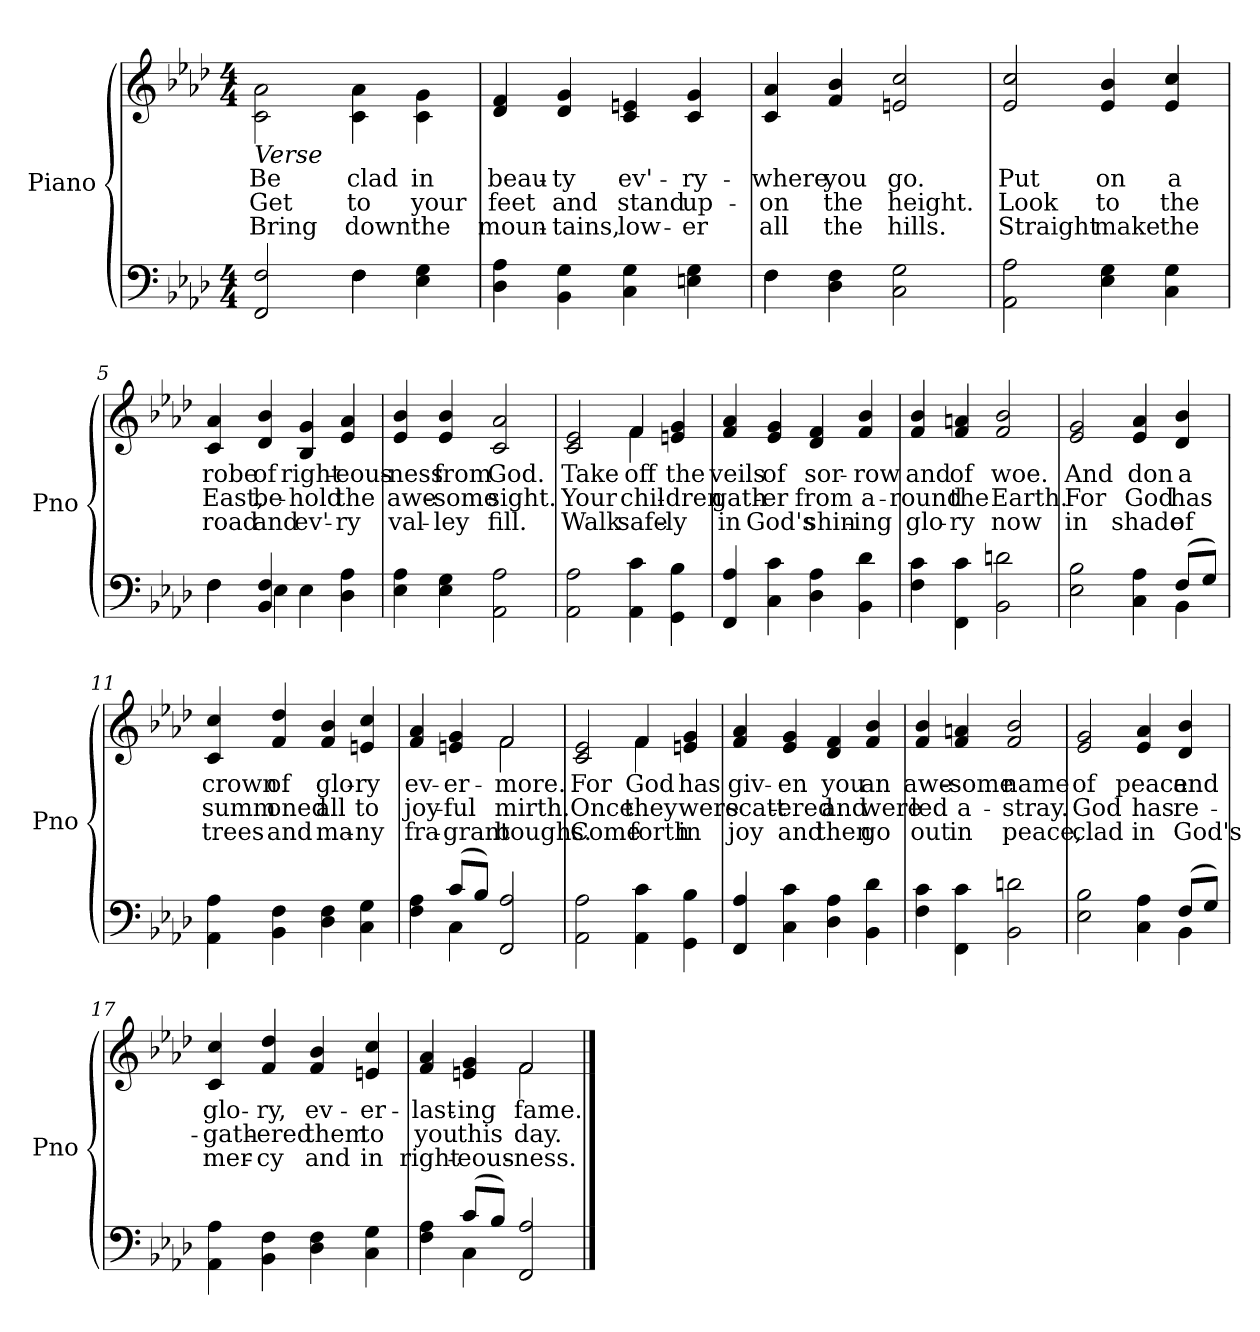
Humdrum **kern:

**kern	**kern	**text	**text	**text
*part2	*part1	*part1	*part1	*part1
*staff2	*staff1	*staff1	*staff1	*staff1
*I"Piano	*I"Piano	*	*	*
*I'Pno	*I'Pno	*	*	*
*clefF4	*clefG2	*	*	*
*k[b-e-a-d-]	*k[b-e-a-d-]	*	*	*
*M4/4	*M4/4	*	*	*
=1	=1	=1	=1	=1
*^	*	*	*	*
!	!	!LO:TX:b:i:t=Verse	!	!	!
!	!	!	!LO:LY:b	!LO:LY:b	!LO:LY:b
2FF/ 2F/	2ryy	2c\ 2a-\	Be	Get	Bring
!	!	!	!LO:LY:b	!LO:LY:b	!LO:LY:b
4F\	4F\	4c\ 4a-\	clad	to	down
!	!	!	!LO:LY:b	!LO:LY:b	!LO:LY:b
4E-\ 4G\	4ryy	4c\ 4g\	in	your	the
=2	=2	=2	=2	=2	=2
!	!	!	!LO:LY:b	!LO:LY:b	!LO:LY:b
*v	*v	*	*	*	*
4D-\ 4A-\	4d-/ 4f/	beau-	feet	moun-
!	!	!LO:LY:b	!LO:LY:b	!LO:LY:b
4BB-\ 4G\	4d-/ 4g/	-ty	and	-tains,
!	!	!LO:LY:b	!LO:LY:b	!LO:LY:b
4C\ 4G\	4c/ 4en/	ev'-	stand	low-
!	!	!LO:LY:b	!LO:LY:b	!LO:LY:b
4En\ 4G\	4c/ 4g/	-ry-	up-	-er
=3	=3	=3	=3	=3
*^	*	*	*	*
!	!	!	!LO:LY:b	!LO:LY:b	!LO:LY:b
4F\	4F\	4c/ 4a-/	-where	-on	all
!	!	!	!LO:LY:b	!LO:LY:b	!LO:LY:b
4D-\ 4F\	2.ryy	4f/ 4b-/	you	the	the
!	!	!	!LO:LY:b	!LO:LY:b	!LO:LY:b
2C\ 2G\	.	2en/ 2cc/	go.	height.	hills.
*v	*v	*	*	*	*
!!LO:LB:g=z
=4	=4	=4	=4	=4
!	!	!LO:LY:b	!LO:LY:b	!LO:LY:b
2AA-\ 2A-\	2e-/ 2cc/	Put	Look	Straight
!	!	!LO:LY:b	!LO:LY:b	!LO:LY:b
4E-\ 4G\	4e-/ 4b-/	on	to	make
!	!	!LO:LY:b	!LO:LY:b	!LO:LY:b
4C\ 4G\	4e-/ 4cc/	a	the	the
=5	=5	=5	=5	=5
*^	*	*	*	*
!	!	!	!LO:LY:b	!LO:LY:b	!LO:LY:b
4F\	4F\	4c/ 4a-/	robe	East,	road
!	!	!	!LO:LY:b	!LO:LY:b	!LO:LY:b
4BB-/ 4F/	4E-\	4d-/ 4b-/	of	be-	and
!	!	!	!LO:LY:b	!LO:LY:b	!LO:LY:b
4E-\	2ryy	4B-/ 4g/	right-	-hold	ev'-
!	!	!	!LO:LY:b	!LO:LY:b	!LO:LY:b
4D-\ 4A-\	.	4e-/ 4a-/	-eous-	the	-ry
*v	*v	*	*	*	*
=6	=6	=6	=6	=6
!	!	!LO:LY:b	!LO:LY:b	!LO:LY:b
4E-\ 4A-\	4e-/ 4b-/	-ness	awe-	val-
!	!	!LO:LY:b	!LO:LY:b	!LO:LY:b
4E-\ 4G\	4e-/ 4b-/	from	-some	-ley
!	!	!LO:LY:b	!LO:LY:b	!LO:LY:b
2AA-\ 2A-\	2c/ 2a-/	God.	sight.	fill.
!!LO:LB:g=z
=7	=7	=7	=7	=7
!	!	!LO:LY:b	!LO:LY:b	!LO:LY:b
*	*^	*	*	*
2AA-\ 2A-\	2c/ 2e-/	2ryy	Take	Your	Walk
!	!	!	!LO:LY:b	!LO:LY:b	!LO:LY:b
4AA-\ 4c\	4f/	4f\	off	chil-	safe-
!	!	!	!LO:LY:b	!LO:LY:b	!LO:LY:b
4GG\ 4B-\	4en/ 4g/	4ryy	the	-dren	-ly
=8	=8	=8	=8	=8	=8
!	!	!	!LO:LY:b	!LO:LY:b	!LO:LY:b
*	*v	*v	*	*	*
4FF/ 4A-/	4f/ 4a-/	veils	gath-	in
!	!	!LO:LY:b	!LO:LY:b	!LO:LY:b
4C\ 4c\	4e-/ 4g/	of	-er	God's
!	!	!LO:LY:b	!LO:LY:b	!LO:LY:b
4D-\ 4A-\	4d-/ 4f/	sor-	from	shin-
!	!	!LO:LY:b	!LO:LY:b	!LO:LY:b
4BB-\ 4d-\	4f/ 4b-/	-row	a-	-ing
=9	=9	=9	=9	=9
!	!	!LO:LY:b	!LO:LY:b	!LO:LY:b
4F\ 4c\	4f/ 4b-/	and	-round	glo-
!	!	!LO:LY:b	!LO:LY:b	!LO:LY:b
4FF\ 4c\	4f/ 4an/	of	the	-ry
!	!	!LO:LY:b	!LO:LY:b	!LO:LY:b
2BB-\ 2dn\	2f/ 2b-/	woe.	Earth.	now
!!LO:LB:g=z
=10	=10	=10	=10	=10
*^	*	*	*	*
!	!	!	!LO:LY:b	!LO:LY:b	!LO:LY:b
2E-\ 2B-\	2.ryy	2e-/ 2g/	And	For	in
!	!	!	!LO:LY:b	!LO:LY:b	!LO:LY:b
4C\ 4A-\	.	4e-/ 4a-/	don	God	shade
!	!	!	!LO:LY:b	!LO:LY:b	!LO:LY:b
(8F/L	4BB-\	4d-/ 4b-/	a	has	of
8G/J)	.	.	.	.	.
*v	*v	*	*	*	*
=11	=11	=11	=11	=11
!	!	!LO:LY:b	!LO:LY:b	!LO:LY:b
4AA-\ 4A-\	4c/ 4cc/	crown	summ-	trees
!	!	!LO:LY:b	!LO:LY:b	!LO:LY:b
4BB-\ 4F\	4f/ 4dd-/	of	-oned	and
!	!	!LO:LY:b	!LO:LY:b	!LO:LY:b
4D-\ 4F\	4f/ 4b-/	glo-	all	ma-
!	!	!LO:LY:b	!LO:LY:b	!LO:LY:b
4C\ 4G\	4en/ 4cc/	-ry	to	-ny
=12	=12	=12	=12	=12
*^	*	*	*	*
!	!	!	!LO:LY:b	!LO:LY:b	!LO:LY:b
*	*	*^	*	*	*
4F\ 4A-\	4ryy	4f/ 4a-/	2ryy	ev-	joy-	fra-
!	!	!	!	!LO:LY:b	!LO:LY:b	!LO:LY:b
(8c/L	4C\	4en/ 4g/	.	-er-	-ful	-grant
8B-/J)	.	.	.	.	.	.
!	!	!	!	!LO:LY:b	!LO:LY:b	!LO:LY:b
2FF/ 2A-/	2ryy	2f/	2f\	-more.	mirth.	boughs.
!!LO:LB:g=z	!!
=13	=13	=13	=13	=13	=13	=13
!	!	!	!	!LO:LY:b	!LO:LY:b	!LO:LY:b
*v	*v	*	*	*	*	*
2AA-\ 2A-\	2c/ 2e-/	2ryy	For	Once	Come
!	!	!	!LO:LY:b	!LO:LY:b	!LO:LY:b
4AA-\ 4c\	4f/	4f\	God	they	forth
!	!	!	!LO:LY:b	!LO:LY:b	!LO:LY:b
4GG\ 4B-\	4en/ 4g/	4ryy	has	were	in
=14	=14	=14	=14	=14	=14
!	!	!	!LO:LY:b	!LO:LY:b	!LO:LY:b
*	*v	*v	*	*	*
4FF/ 4A-/	4f/ 4a-/	giv-	scatt-	joy
!	!	!LO:LY:b	!LO:LY:b	!LO:LY:b
4C\ 4c\	4e-/ 4g/	-en	-ered	and
!	!	!LO:LY:b	!LO:LY:b	!LO:LY:b
4D-\ 4A-\	4d-/ 4f/	you	and	then
!	!	!LO:LY:b	!LO:LY:b	!LO:LY:b
4BB-\ 4d-\	4f/ 4b-/	an	were	go
=15	=15	=15	=15	=15
!	!	!LO:LY:b	!LO:LY:b	!LO:LY:b
4F\ 4c\	4f/ 4b-/	awe-	led	out
!	!	!LO:LY:b	!LO:LY:b	!LO:LY:b
4FF\ 4c\	4f/ 4an/	-some	a-	in
!	!	!LO:LY:b	!LO:LY:b	!LO:LY:b
2BB-\ 2dn\	2f/ 2b-/	name	-stray.	peace,
!!LO:LB:g=z
=16	=16	=16	=16	=16
*^	*	*	*	*
!	!	!	!LO:LY:b	!LO:LY:b	!LO:LY:b
2E-\ 2B-\	2.ryy	2e-/ 2g/	of	God	clad
!	!	!	!LO:LY:b	!LO:LY:b	!LO:LY:b
4C\ 4A-\	.	4e-/ 4a-/	peace	has	in
!	!	!	!LO:LY:b	!LO:LY:b	!LO:LY:b
(8F/L	4BB-\	4d-/ 4b-/	and	re-	God's
8G/J)	.	.	.	.	.
*v	*v	*	*	*	*
=17	=17	=17	=17	=17
!	!	!LO:LY:b	!LO:LY:b	!LO:LY:b
4AA-\ 4A-\	4c/ 4cc/	glo-	-gath-	mer-
!	!	!LO:LY:b	!LO:LY:b	!LO:LY:b
4BB-\ 4F\	4f/ 4dd-/	-ry,	-ered	-cy
!	!	!LO:LY:b	!LO:LY:b	!LO:LY:b
4D-\ 4F\	4f/ 4b-/	ev-	them	and
!	!	!LO:LY:b	!LO:LY:b	!LO:LY:b
4C\ 4G\	4en/ 4cc/	-er-	to	in
=18	=18	=18	=18	=18
*^	*	*	*	*
!	!	!	!LO:LY:b	!LO:LY:b	!LO:LY:b
*	*	*^	*	*	*
4F\ 4A-\	4ryy	4f/ 4a-/	2ryy	-last-	you	right-
!	!	!	!	!LO:LY:b	!LO:LY:b	!LO:LY:b
(8c/L	4C\	4en/ 4g/	.	-ing	this	-eous-
8B-/J)	.	.	.	.	.	.
!	!	!	!	!LO:LY:b	!LO:LY:b	!LO:LY:b
2FF/ 2A-/	2ryy	2f/	2f\	fame.	day.	-ness.
*v	*v	*	*	*	*	*
*	*v	*v	*	*	*
==	==	==	==	==
*-	*-	*-	*-	*-
